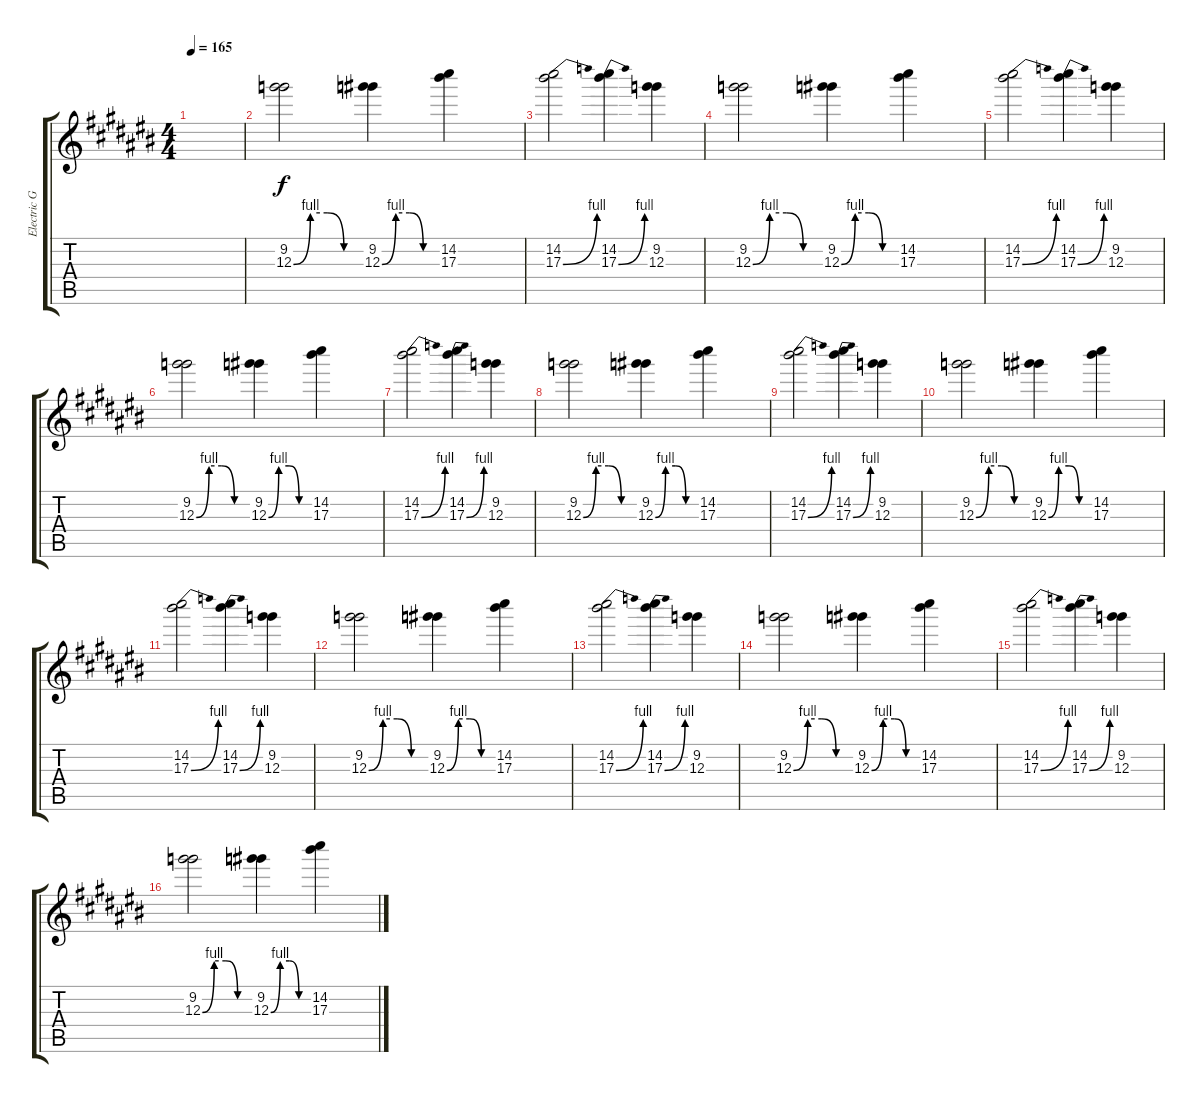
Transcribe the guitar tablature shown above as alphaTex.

\track ("Electric Guitar" "Electric G") {instrument overdrivenguitar}
\staff {score tabs}
\tuning (E5 B4 G4 D4 A3 E3) {hide}
\ts (4 4)
\tempo 165
\clef g2
\ks c#
|
(9.2 12.3{be (custom 0 0 15 4 30 4 45 0 60 0)}).2 (9.2 12.3{be (custom 0 0 15 4 30 4 45 0 60 0)}).4 (14.2 17.3).4 |
(14.2 17.3{be (bend 0 0 60 4)}).2 (14.2 17.3{be (bend 0 0 60 4)}).4 (9.2 12.3).4 |
(9.2 12.3{be (custom 0 0 15 4 30 4 45 0 60 0)}).2 (9.2 12.3{be (custom 0 0 15 4 30 4 45 0 60 0)}).4 (14.2 17.3).4 |
(14.2 17.3{be (bend 0 0 60 4)}).2 (14.2 17.3{be (bend 0 0 60 4)}).4 (9.2 12.3).4 |
(9.2 12.3{be (custom 0 0 15 4 30 4 45 0 60 0)}).2 (9.2 12.3{be (custom 0 0 15 4 30 4 45 0 60 0)}).4 (14.2 17.3).4 |
(14.2 17.3{be (bend 0 0 60 4)}).2 (14.2 17.3{be (bend 0 0 60 4)}).4 (9.2 12.3).4 |
(9.2 12.3{be (custom 0 0 15 4 30 4 45 0 60 0)}).2 (9.2 12.3{be (custom 0 0 15 4 30 4 45 0 60 0)}).4 (14.2 17.3).4 |
(14.2 17.3{be (bend 0 0 60 4)}).2 (14.2 17.3{be (bend 0 0 60 4)}).4 (9.2 12.3).4 |
(9.2 12.3{be (custom 0 0 15 4 30 4 45 0 60 0)}).2 (9.2 12.3{be (custom 0 0 15 4 30 4 45 0 60 0)}).4 (14.2 17.3).4 |
(14.2 17.3{be (bend 0 0 60 4)}).2 (14.2 17.3{be (bend 0 0 60 4)}).4 (9.2 12.3).4 |
(9.2 12.3{be (custom 0 0 15 4 30 4 45 0 60 0)}).2 (9.2 12.3{be (custom 0 0 15 4 30 4 45 0 60 0)}).4 (14.2 17.3).4 |
(14.2 17.3{be (bend 0 0 60 4)}).2 (14.2 17.3{be (bend 0 0 60 4)}).4 (9.2 12.3).4 |
(9.2 12.3{be (custom 0 0 15 4 30 4 45 0 60 0)}).2 (9.2 12.3{be (custom 0 0 15 4 30 4 45 0 60 0)}).4 (14.2 17.3).4 |
(14.2 17.3{be (bend 0 0 60 4)}).2 (14.2 17.3{be (bend 0 0 60 4)}).4 (9.2 12.3).4 |
(9.2 12.3{be (custom 0 0 15 4 30 4 45 0 60 0)}).2 (9.2 12.3{be (custom 0 0 15 4 30 4 45 0 60 0)}).4 (14.2 17.3).4
